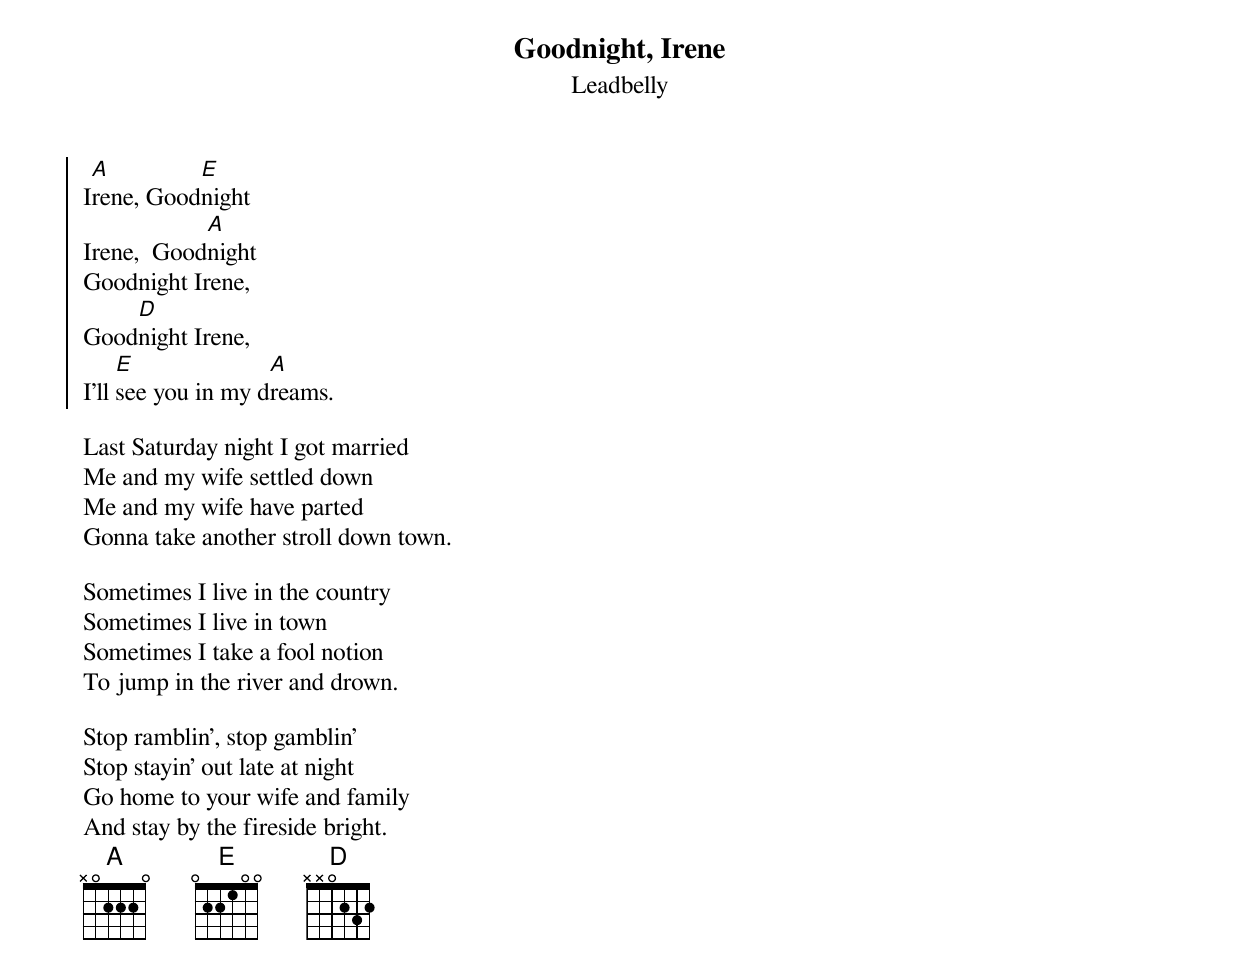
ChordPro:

{title:Goodnight, Irene}
{st:Leadbelly}

{soc}
I[A]rene, Good[E]night
Irene,  Good[A]night
Goodnight Irene,
Good[D]night Irene,
I'll [E]see you in my d[A]reams.
{eoc}

Last Saturday night I got married
Me and my wife settled down
Me and my wife have parted
Gonna take another stroll down town.

Sometimes I live in the country
Sometimes I live in town
Sometimes I take a fool notion
To jump in the river and drown.

Stop ramblin', stop gamblin'
Stop stayin' out late at night
Go home to your wife and family
And stay by the fireside bright.
